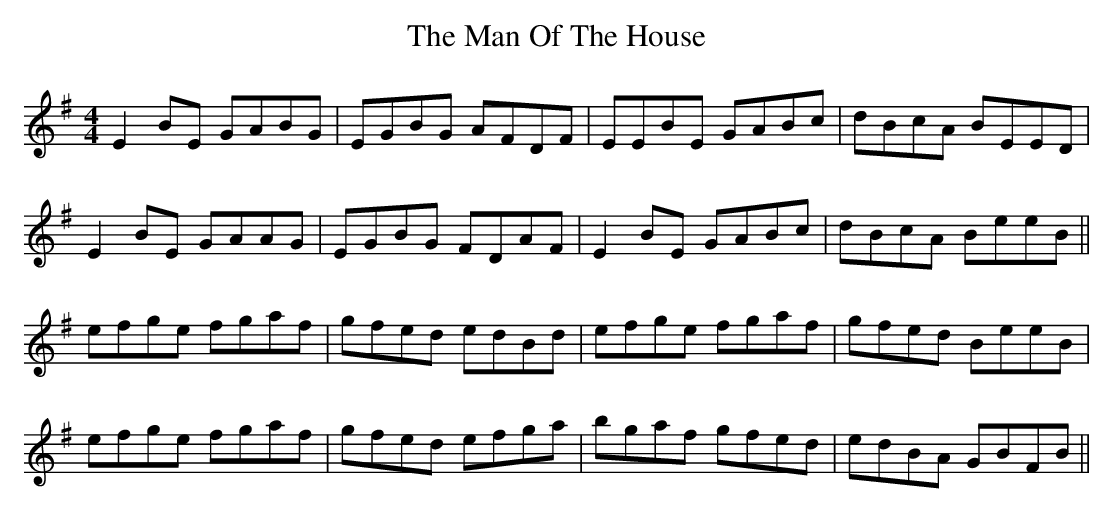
X:1
T: The Man Of The House
M: 4/4
L: 1/8
K: Emin
E2BE GABG|EGBG AFDF|EEBE GABc|dBcA BEED|
E2BE GAAG|EGBG FDAF|E2BE GABc|dBcA BeeB||
efge fgaf|gfed edBd|efge fgaf|gfed BeeB|
efge fgaf|gfed efga|bgaf gfed|edBA GBFB||
